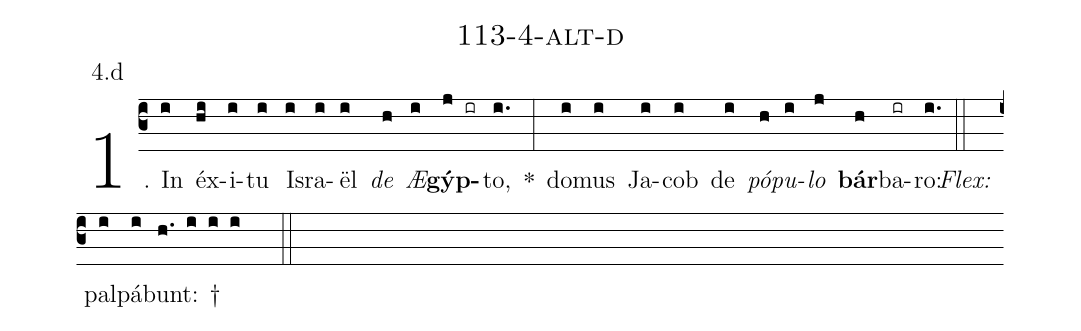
name: 113-4-alt-d;
annotation: 4.d;
%%
(c3)1. In(i) éx(hi)i(i)tu(i) Is(i)ra(i)ël(i) <i>de</i>(h) <i>Æ</i>(i)<b>gýp</b>(j ir)to,(i.) *(:) do(i)mus(i) Ja(i)cob(i) de(i) <i>pó</i>(h)<i>pu</i>(i)<i>lo</i>(j) <b>bár</b>(h)ba(ir)ro:(i.) (::)
<i>Flex:</i>()  pal(i)pá(i)bunt: †(h. i i i  ::)
